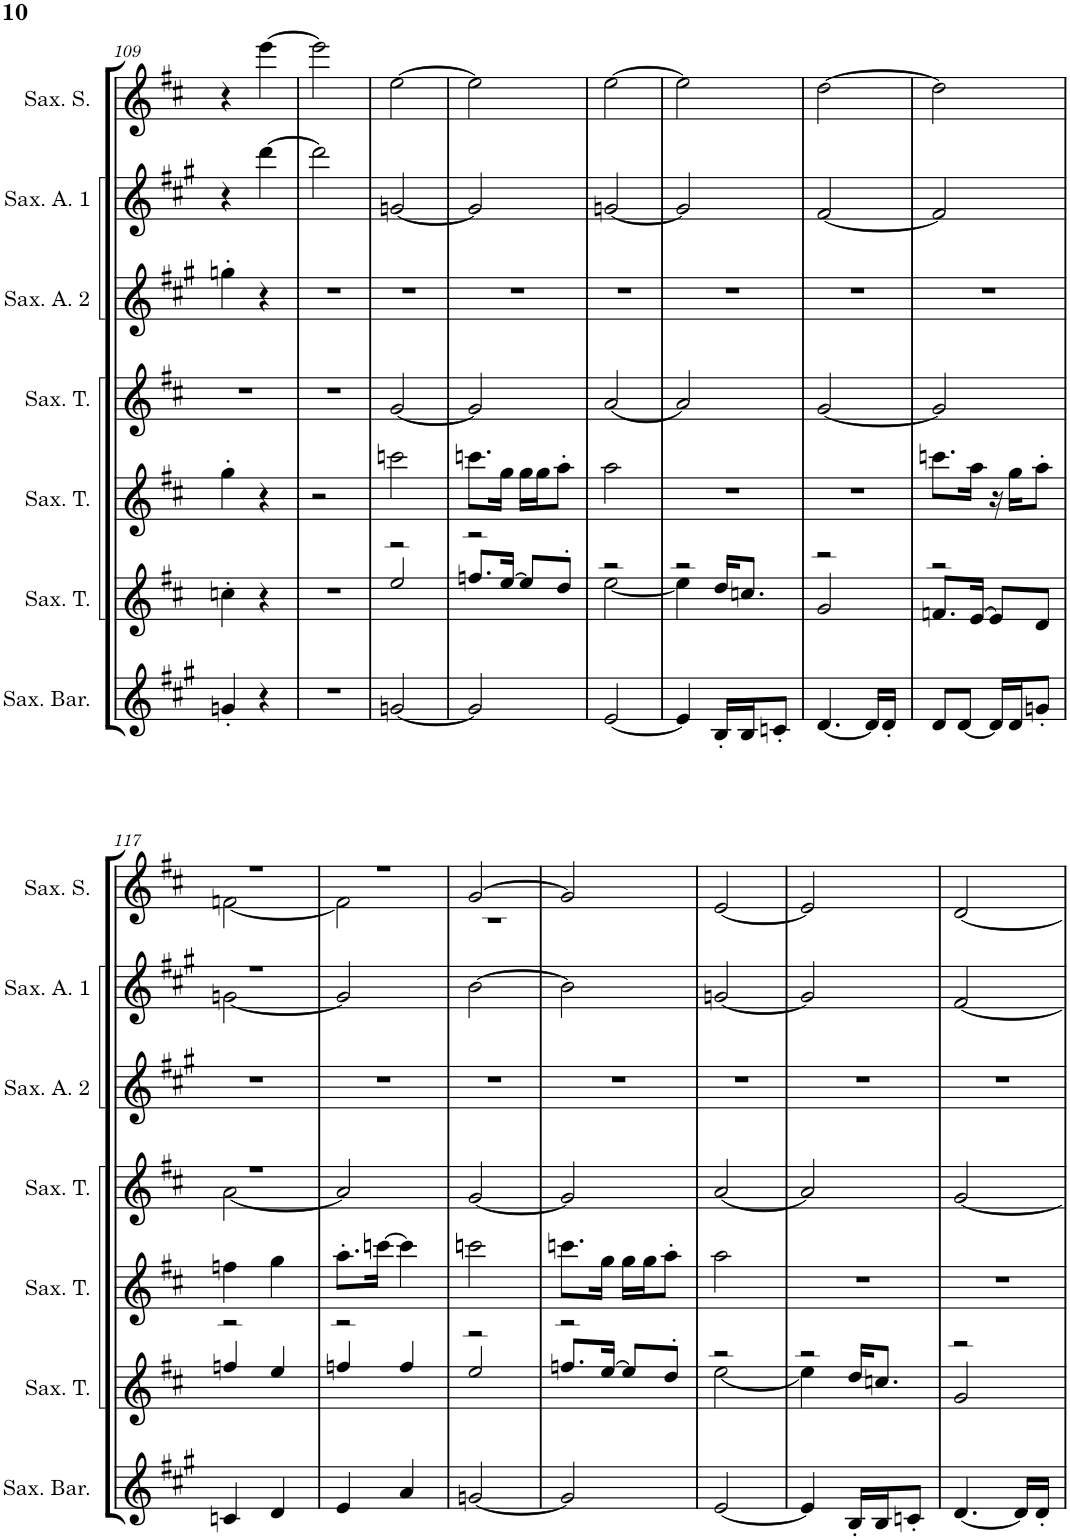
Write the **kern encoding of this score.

**kern	**kern	**kern	**kern	**kern	**kern	**kern
*part7	*part6	*part5	*part4	*part3	*part2	*part1
*staff7	*staff6	*staff5	*staff4	*staff3	*staff2	*staff1
*I"Saxophone Baryton	*I"Saxophone Ténor	*I"Saxophone Ténor	*I"Saxophone Ténor	*I"Saxophone Alto 2	*I"Saxophone Alto 1	*I"Saxophone Soprano
*I'Sax. Bar.	*I'Sax. T.	*I'Sax. T.	*I'Sax. T.	*I'Sax. A. 2	*I'Sax. A. 1	*I'Sax. S.
!!LO:PB:g=z
*clefG2	*clefG2	*clefG2	*clefG2	*clefG2	*clefG2	*clefG2
*Trd12c21	*Trd8c14	*Trd8c14	*Trd8c14	*Trd5c9	*Trd5c9	*Trd1c2
*k[f#c#g#]	*k[f#c#]	*k[f#c#]	*k[f#c#]	*k[f#c#g#]	*k[f#c#g#]	*k[f#c#]
*M2/4	*M2/4	*M2/4	*M2/4	*M2/4	*M2/4	*M2/4
=109	=109	=109	=109	=109	=109	=109
4gn'/	4ccn'\	4gg'\	2r	4ggn'\	4r	4r
4r	4r	4r	.	4r	[4ddd\	[4eee\
=110	=110	=110	=110	=110	=110	=110
2r	2r	2r	2r	2r	2ddd\]	2eee\]
=111	=111	=111	=111	=111	=111	=111
*	*^	*	*	*	*	*
[2gn/	2r	2ee/	2cccn\	[2g/	2r	[2gn/	[2ee\
=112	=112	=112	=112	=112	=112	=112	=112
2g/]	2r	8.ffn/L	8.cccn\L	2g/]	2r	2g/]	2ee\]
.	.	[16ee/Jk	16gg\Jk	.	.	.	.
.	.	8ee/L]	16gg\LL	.	.	.	.
.	.	.	16gg\J	.	.	.	.
.	.	8dd'/J	8aa'\J	.	.	.	.
=113	=113	=113	=113	=113	=113	=113	=113
[2e/	2r	[2ee\	2aa\	[2a/	2r	[2gn/	[2ee\
=114	=114	=114	=114	=114	=114	=114	=114
*	*	*^	*	*	*	*	*
4e/]	2r	4ee\]	4ryy	2r	2a/]	2r	2g/]	2ee\]
16B'/LL	.	4ryy	16dd/KL	.	.	.	.	.
16B/J	.	.	8.ccn/J	.	.	.	.	.
8cn'/J	.	.	.	.	.	.	.	.
*	*	*v	*v	*	*	*	*	*
=115	=115	=115	=115	=115	=115	=115	=115
[4.d/	2r	2g/	2r	[2g/	2r	[2f#/	[2dd\
16d/LL]	.	.	.	.	.	.	.
16d'/JJ	.	.	.	.	.	.	.
=116	=116	=116	=116	=116	=116	=116	=116
8d/L	2r	8.fn/L	8.cccn\L	2g/]	2r	2f#/]	2dd\]
[8d/J	.	.	.	.	.	.	.
.	.	[16e/Jk	16aa\Jk	.	.	.	.
16d/LL]	.	8e/L]	16r	.	.	.	.
16d/J	.	.	16gg\KL	.	.	.	.
8gn'/J	.	8d/J	8aa'\J	.	.	.	.
!!LO:LB:g=z
=117	=117	=117	=117	=117	=117	=117	=117
*	*	*	*	*^	*	*^	*^
4cn/	2r	4ffn/	4ffn\	2r	[2a\	2r	2r	[2gn\	2r	[2fn\
4d/	.	4ee/	4gg\	.	.	.	.	.	.	.
*	*	*	*	*v	*v	*	*v	*v	*	*
=118	=118	=118	=118	=118	=118	=118	=118	=118
4e/	2r	4ffn/	8.aa'\L	2a/]	2r	2g/]	2r	2f\]
.	.	.	[16cccn\Jk	.	.	.	.	.
4a/	.	4ff/	4ccc\]	.	.	.	.	.
=119	=119	=119	=119	=119	=119	=119	=119	=119
[2gn/	2r	2ee/	2cccn\	[2g/	2r	[2b\	[2g/	2r
*	*	*	*	*	*	*	*v	*v
=120	=120	=120	=120	=120	=120	=120	=120
2g/]	2r	8.ffn/L	8.cccn\L	2g/]	2r	2b\]	2g/]
.	.	[16ee/Jk	16gg\Jk	.	.	.	.
.	.	8ee/L]	16gg\LL	.	.	.	.
.	.	.	16gg\J	.	.	.	.
.	.	8dd'/J	8aa'\J	.	.	.	.
=121	=121	=121	=121	=121	=121	=121	=121
[2e/	2r	[2ee\	2aa\	[2a/	2r	[2gn/	[2e/
=122	=122	=122	=122	=122	=122	=122	=122
*	*	*^	*	*	*	*	*
4e/]	2r	4ee\]	4ryy	2r	2a/]	2r	2g/]	2e/]
16B'/LL	.	4ryy	16dd/KL	.	.	.	.	.
16B/J	.	.	8.ccn/J	.	.	.	.	.
8cn'/J	.	.	.	.	.	.	.	.
*	*	*v	*v	*	*	*	*	*
=123	=123	=123	=123	=123	=123	=123	=123
[4.d/	2r	2g/	2r	[2g/	2r	[2f#/	[2d/
16d/LL]	.	.	.	.	.	.	.
16d'/JJ	.	.	.	.	.	.	.
*	*v	*v	*	*	*	*	*
=	=	=	=	=	=	=
*-	*-	*-	*-	*-	*-	*-
